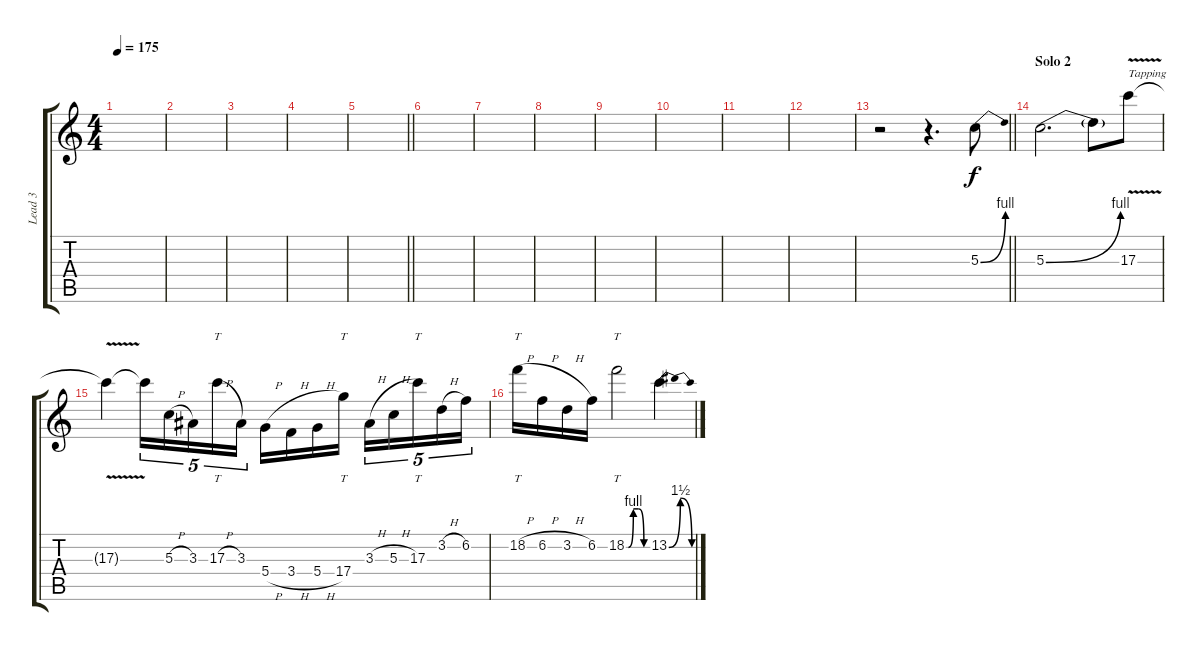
\track ("Lead 3" "Lead 3") {instrument distortionguitar}
\staff {score tabs}
\tuning (E4 B3 G3 D3 A2 E2) {hide}
\ts (4 4)
\tempo 175
\clef g2
\ks c
|
|
|
|
\barLineRight lightlight
|
\section ("" "")
|
|
|
|
|
|
|
\barLineRight lightlight
r.2 r.4{d} 5.3{be (bend 0 0 60 4)}.8 |
\section ("" "Solo 2")
5.3{be (bend 0 0 60 4)}.2{d} 5.3{t}.8 17.3{v}.8{txt "Tapping"} |
17.3{t}.4 17.3{t}.16{tu (5 4)} 5.3{h}.16{tu (5 4)} 3.3.16{tu (5 4)} 17.3{h}.16{tt tu (5 4)} 3.3.16{tu (5 4)} 5.4{h}.16 3.4{h}.16 5.4{h}.16 17.4.16{tt} 3.3{h}.16{tu (5 4)} 5.3{h}.16{tu (5 4)} 17.3.16{tt tu (5 4)} 3.2{h}.16{tu (5 4)} 6.2.16{tu (5 4)} |
18.2{h}.16{tt} 6.2{h}.16 3.2{h}.16 6.2.16 18.2{be (custom 0 0 6 0 20 4 35 4 50 0 60 0)}.2{tt} 13.2{be (bendrelease 0 0 30 6 45 6 60 0)}.4
